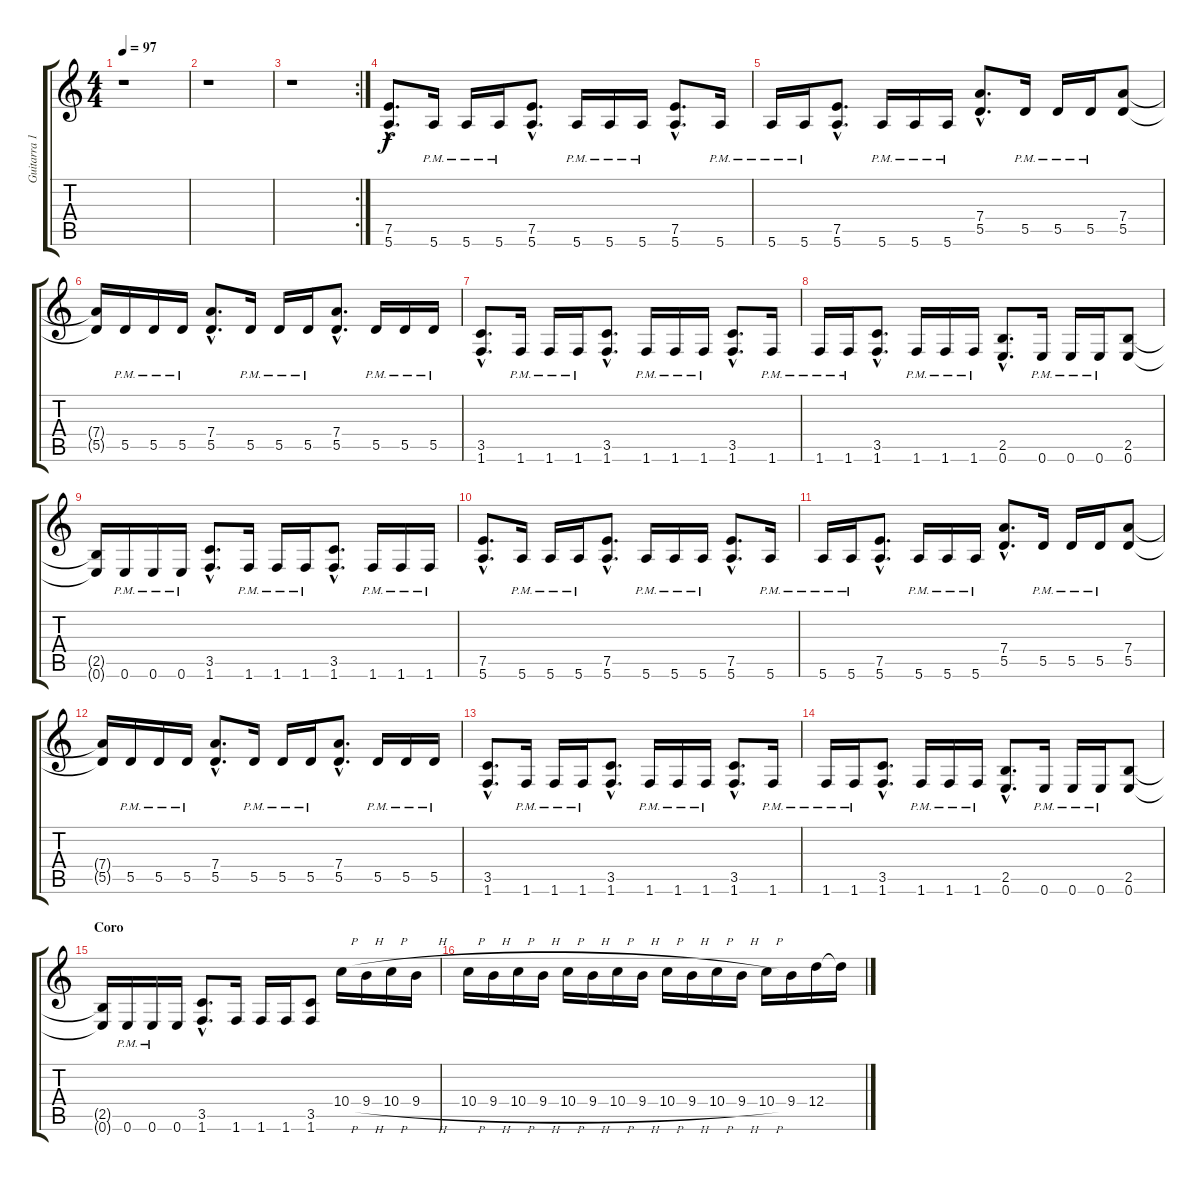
\track ("Guitarra 1" "Guitarra 1") {instrument electricguitarclean}
\staff {score tabs}
\tuning (E4 B3 G3 D3 A2 E2) {hide}
\ts (4 4)
\tempo 97
\clef g2
\ks c
r.1{dy f} |
r.1 |
\rc 2
r.1 |
(7.5{hac} 5.6{hac}).8{d instrument overdrivenguitar} 5.6{pm}.16 5.6{pm}.16 5.6{pm}.16 (7.5{hac} 5.6{hac}).8{d} 5.6{pm}.16 5.6{pm}.16 5.6{pm}.16 (7.5{hac} 5.6{hac}).8{d} 5.6{pm}.16 |
5.6{pm}.16{instrument overdrivenguitar} 5.6{pm}.16 (7.5{hac} 5.6{hac}).8{d} 5.6{pm}.16 5.6{pm}.16 5.6{pm}.16 (7.4{hac} 5.5{hac}).8{d} 5.5{pm}.16 5.5{pm}.16 5.5{pm}.16 (7.4 5.5).8 |
(7.4{t} 5.5{t}).16 5.5{pm}.16{instrument overdrivenguitar} 5.5{pm}.16 5.5{pm}.16 (7.4{hac} 5.5{hac}).8{d} 5.5{pm}.16 5.5{pm}.16 5.5{pm}.16 (7.4{hac} 5.5{hac}).8{d} 5.5{pm}.16 5.5{pm}.16 5.5{pm}.16 |
(3.5{hac} 1.6{hac}).8{d instrument overdrivenguitar} 1.6{pm}.16 1.6{pm}.16 1.6{pm}.16 (3.5{hac} 1.6{hac}).8{d} 1.6{pm}.16 1.6{pm}.16 1.6{pm}.16 (3.5{hac} 1.6{hac}).8{d} 1.6{pm}.16 |
1.6{pm}.16{instrument overdrivenguitar} 1.6{pm}.16 (3.5{hac} 1.6{hac}).8{d} 1.6{pm}.16 1.6{pm}.16 1.6{pm}.16 (2.5{hac} 0.6{hac}).8{d} 0.6{pm}.16 0.6{pm}.16 0.6{pm}.16 (2.5 0.6).8 |
(2.5{t} 0.6{t}).16{instrument overdrivenguitar} 0.6{pm}.16 0.6{pm}.16 0.6{pm}.16 (3.5{hac} 1.6{hac}).8{d} 1.6{pm}.16 1.6{pm}.16 1.6{pm}.16 (3.5{hac} 1.6{hac}).8{d} 1.6{pm}.16 1.6{pm}.16 1.6{pm}.16 |
(7.5{hac} 5.6{hac}).8{d instrument overdrivenguitar} 5.6{pm}.16 5.6{pm}.16 5.6{pm}.16 (7.5{hac} 5.6{hac}).8{d} 5.6{pm}.16 5.6{pm}.16 5.6{pm}.16 (7.5{hac} 5.6{hac}).8{d} 5.6{pm}.16 |
5.6{pm}.16{instrument overdrivenguitar} 5.6{pm}.16 (7.5{hac} 5.6{hac}).8{d} 5.6{pm}.16 5.6{pm}.16 5.6{pm}.16 (7.4{hac} 5.5{hac}).8{d} 5.5{pm}.16 5.5{pm}.16 5.5{pm}.16 (7.4 5.5).8 |
(7.4{t} 5.5{t}).16 5.5{pm}.16{instrument overdrivenguitar} 5.5{pm}.16 5.5{pm}.16 (7.4{hac} 5.5{hac}).8{d} 5.5{pm}.16 5.5{pm}.16 5.5{pm}.16 (7.4{hac} 5.5{hac}).8{d} 5.5{pm}.16 5.5{pm}.16 5.5{pm}.16 |
(3.5{hac} 1.6{hac}).8{d instrument overdrivenguitar} 1.6{pm}.16 1.6{pm}.16 1.6{pm}.16 (3.5{hac} 1.6{hac}).8{d} 1.6{pm}.16 1.6{pm}.16 1.6{pm}.16 (3.5{hac} 1.6{hac}).8{d} 1.6{pm}.16 |
1.6{pm}.16{instrument overdrivenguitar} 1.6{pm}.16 (3.5{hac} 1.6{hac}).8{d} 1.6{pm}.16 1.6{pm}.16 1.6{pm}.16 (2.5{hac} 0.6{hac}).8{d} 0.6{pm}.16 0.6{pm}.16 0.6{pm}.16 (2.5 0.6).8 |
\section ("" "Coro")
(2.5{t} 0.6{t}).16{instrument overdrivenguitar} 0.6{pm}.16 0.6{pm}.16 0.6.16 (3.5{hac} 1.6{hac}).8{d} 1.6.16 1.6.16 1.6.16 (3.5 1.6).8 10.4{h}.16{instrument overdrivenguitar} 9.4{h}.16 10.4{h}.16 9.4{h}.16 |
10.4{h}.16{instrument overdrivenguitar} 9.4{h}.16 10.4{h}.16 9.4{h}.16 10.4{h}.16 9.4{h}.16 10.4{h}.16 9.4{h}.16 10.4{h}.16 9.4{h}.16 10.4{h}.16 9.4{h}.16 10.4{h}.16 9.4.16 12.4.16 12.4{t}.16
